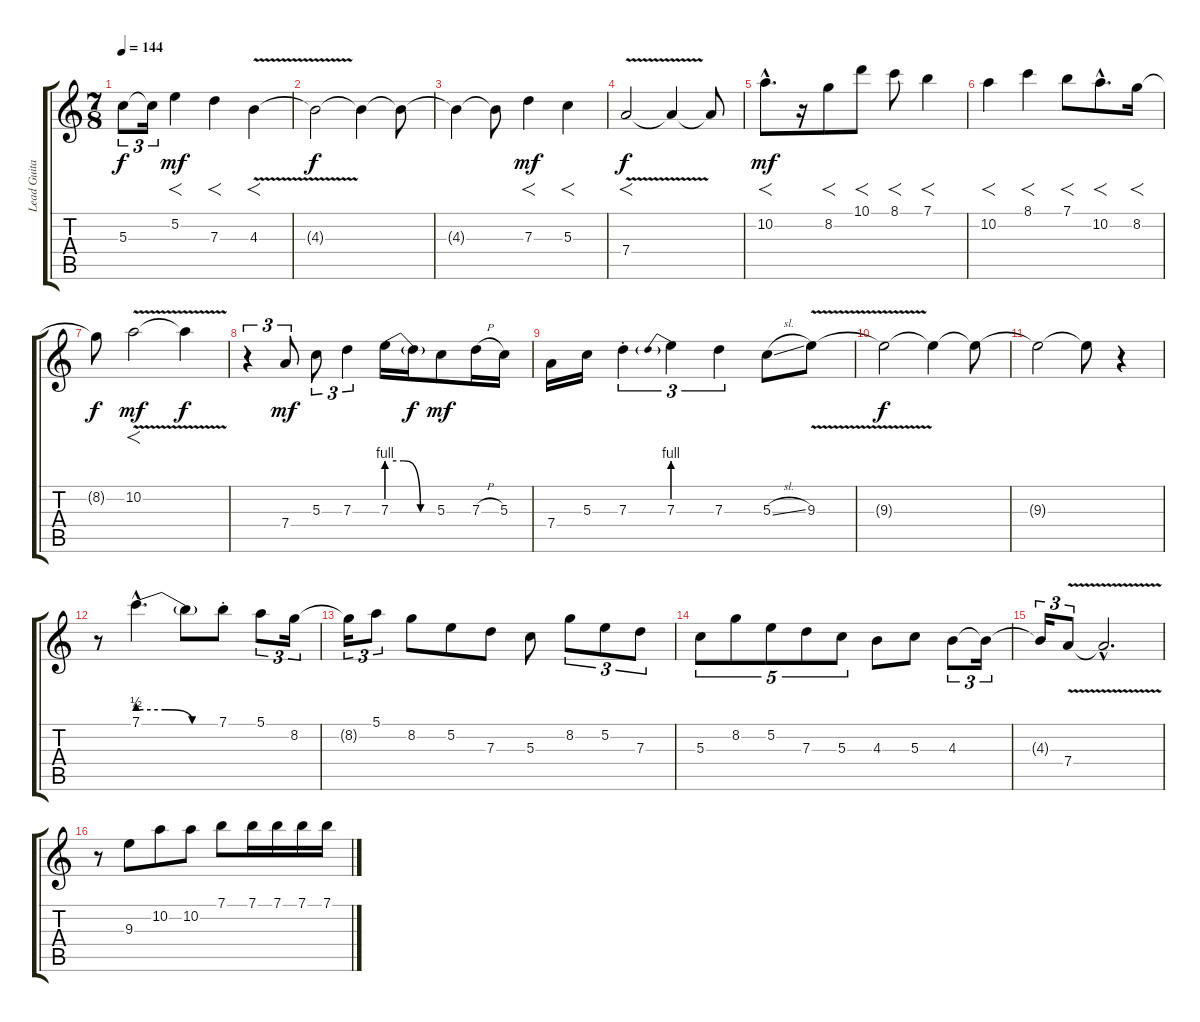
\track ("Lead Guitar" "Lead Guita") {instrument distortionguitar}
\staff {score tabs}
\tuning (E4 B3 G3 D3 A2 E2) {hide}
\ts (7 8)
\tempo 144
\clef g2
\ks c
5.3{t}.8{tu (3 2) dy f} 5.3{t}.16{tu (3 2)} 5.2.4{f dy mf} 7.3.4{f} 4.3{v}.4{f} |
4.3{t}.2{dy f} 4.3{t}.4 4.3{t}.8 |
4.3{t}.4 4.3{t}.8 7.3.4{f dy mf} 5.3.4{f} |
7.4{v}.2{f dy f} 7.4{t}.4 7.4{t}.8 |
10.2{hac}.8{f d dy mf} r.16 8.2.8{f} 10.1.8{f} 8.1.8{f} 7.1.4{f} |
10.2.4{f} 8.1.4{f} 7.1.8{f} 10.2{hac}.8{f d} 8.2.16{f} |
8.2{t}.8{dy f} 10.2{v}.2{f dy mf} 10.2{t}.4{dy f} |
r.4{tu (3 2)} 7.4.8{tu (3 2) dy mf} 5.3.8{tu (3 2)} 7.3.4{tu (3 2)} 7.3{be (custom 0 4 20 4 40 0 60 0)}.16 7.3{t}.16{dy f} 5.3.8{dy mf} 7.3{h}.16 5.3.16 |
7.4.16 5.3.16 7.3{st}.4{tu (3 2)} 7.3{be (prebend 0 4 60 4)}.4{tu (3 2)} 7.3.4{tu (3 2)} 5.3{sl}.8 9.3{v}.8 |
9.3{t}.2{dy f} 9.3{t}.4 9.3{t}.8 |
9.3{t}.2 9.3{t}.8 r.4 |
r.8 7.1{be (custom 0 2 20 2 40 0 60 0) hac}.4{d} 7.1{t}.8 7.1{st}.8 5.1.8{tu (3 2)} 8.2.16{tu (3 2)} |
8.2{t}.16{tu (3 2)} 5.1.8{tu (3 2)} 8.2.8 5.2.8 7.3.8 5.3.8 8.2.8{tu (3 2)} 5.2.8{tu (3 2)} 7.3.8{tu (3 2)} |
5.3.8{tu (5 4)} 8.2.8{tu (5 4)} 5.2.8{tu (5 4)} 7.3.8{tu (5 4)} 5.3.8{tu (5 4)} 4.3.8 5.3.8 4.3.8{tu (3 2)} 4.3{t}.16{tu (3 2)} |
4.3{t}.16{tu (3 2)} 7.4{v}.8{tu (3 2)} 7.4{hac t}.2{d} |
r.8 9.3.8 10.2.8 10.2.8 7.1.8 7.1.16 7.1.16 7.1.16 7.1.16
